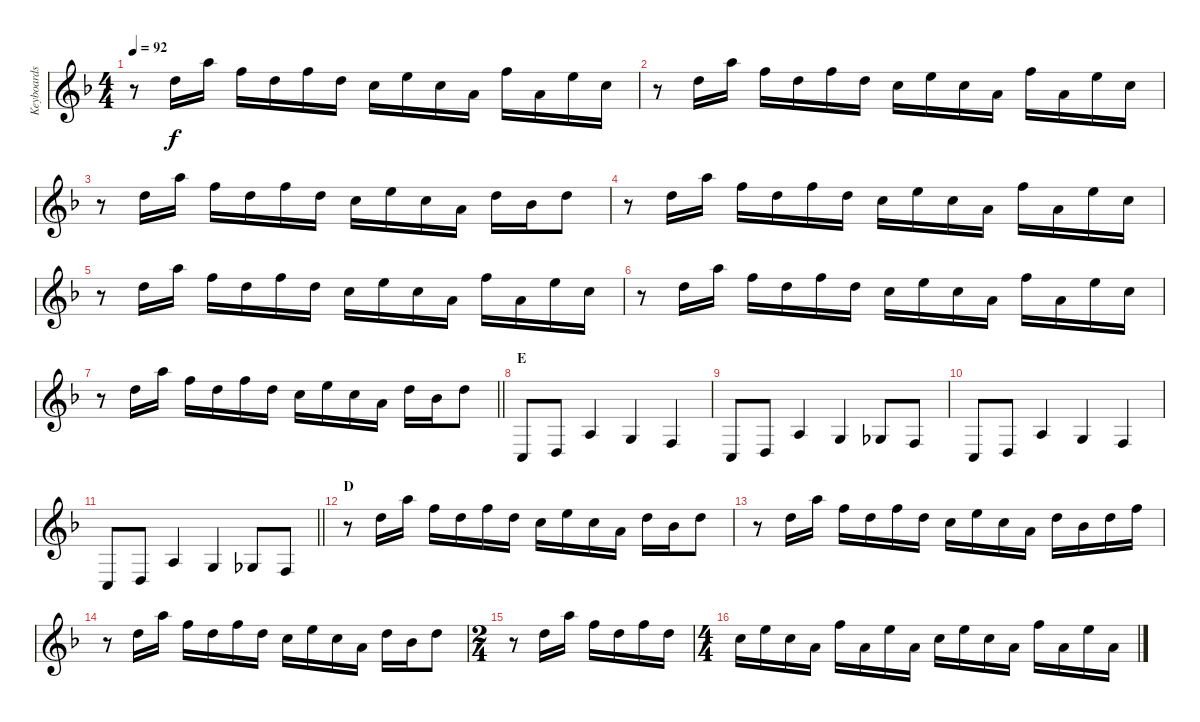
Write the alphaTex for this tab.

\track ("Keyboards" "Keyboards") {instrument stringensemble1}
\staff {score}
\tuning (E4 B3 G3 D3 A2 D2) {hide}
\ts (4 4)
\tempo 92
\clef g2
\ks f
r.8{dy f} 10.1.16 22.2.16 18.2.16 10.1.16 18.2.16 10.1.16 8.1.16 17.2.16 8.1.16 5.1.16 18.2.16 5.1.16 17.2.16 8.1.16 |
r.8 10.1.16 22.2.16 18.2.16 10.1.16 18.2.16 10.1.16 8.1.16 17.2.16 8.1.16 5.1.16 18.2.16 5.1.16 17.2.16 8.1.16 |
r.8 10.1.16 22.2.16 18.2.16 10.1.16 18.2.16 10.1.16 8.1.16 17.2.16 8.1.16 5.1.16 10.1.16 6.1.16 10.1.8 |
r.8 10.1.16 22.2.16 18.2.16 10.1.16 18.2.16 10.1.16 8.1.16 17.2.16 8.1.16 5.1.16 18.2.16 5.1.16 17.2.16 8.1.16 |
r.8 10.1.16 22.2.16 18.2.16 10.1.16 18.2.16 10.1.16 8.1.16 17.2.16 8.1.16 5.1.16 18.2.16 5.1.16 17.2.16 8.1.16 |
r.8 10.1.16 22.2.16 18.2.16 10.1.16 18.2.16 10.1.16 8.1.16 17.2.16 8.1.16 5.1.16 18.2.16 5.1.16 17.2.16 8.1.16 |
\barLineRight lightlight
r.8 10.1.16 22.2.16 18.2.16 10.1.16 18.2.16 10.1.16 8.1.16 17.2.16 8.1.16 5.1.16 10.1.16 6.1.16 10.1.8 |
\section ("" "E")
3.5.8 0.4.8 2.3.4 0.3.4 3.4.4 |
3.5.8 0.4.8 2.3.4 0.3.4 4.4.8 3.4.8 |
3.5.8 0.4.8 2.3.4 0.3.4 3.4.4 |
\barLineRight lightlight
3.5.8 0.4.8 2.3.4 0.3.4 4.4.8 3.4.8 |
\section ("" "D")
r.8 10.1.16 22.2.16 18.2.16 10.1.16 18.2.16 10.1.16 8.1.16 17.2.16 8.1.16 5.1.16 10.1.16 6.1.16 10.1.8 |
r.8 10.1.16 22.2.16 18.2.16 10.1.16 18.2.16 10.1.16 8.1.16 17.2.16 8.1.16 5.1.16 10.1.16 6.1.16 10.1.16 13.1.16 |
r.8 10.1.16 22.2.16 18.2.16 10.1.16 18.2.16 10.1.16 8.1.16 17.2.16 8.1.16 5.1.16 10.1.16 6.1.16 10.1.8 |
\ts (2 4)
r.8 10.1.16 22.2.16 18.2.16 10.1.16 18.2.16 10.1.16 |
\ts (4 4)
8.1.16 17.2.16 8.1.16 5.1.16 18.2.16 5.1.16 17.2.16 5.1.16 8.1.16 17.2.16 8.1.16 5.1.16 18.2.16 5.1.16 17.2.16 5.1.16
